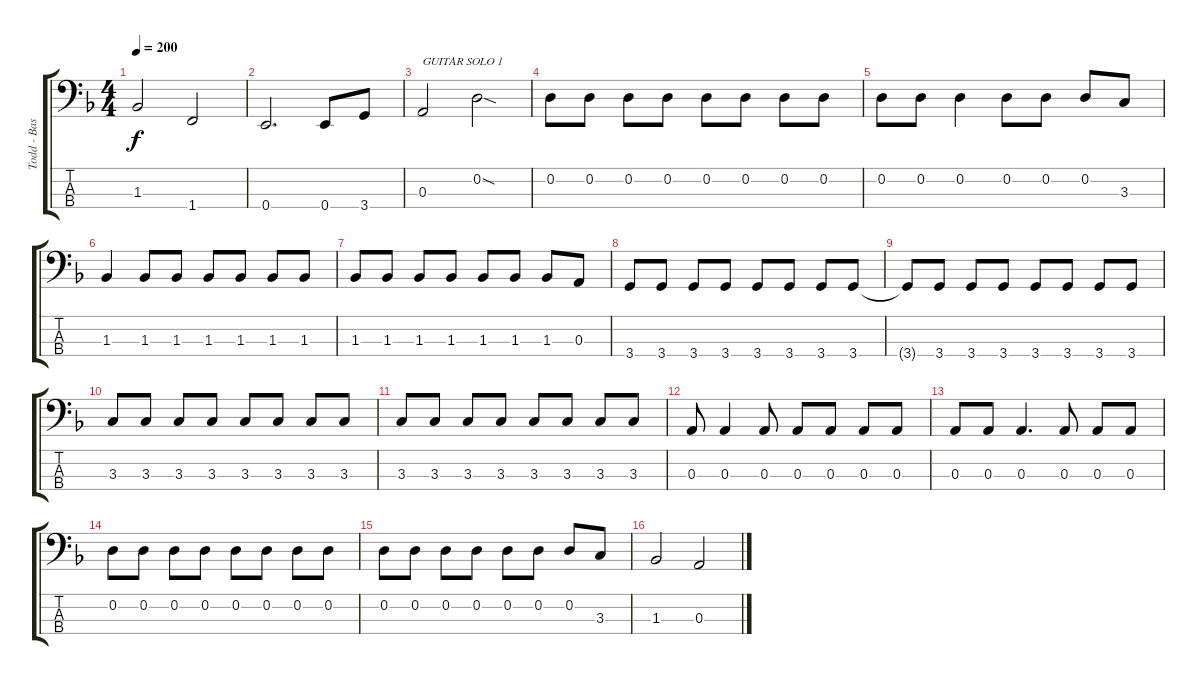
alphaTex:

\track ("Todd - Bass" "Todd - Bas") {instrument electricbasspick}
\staff {score tabs}
\tuning (G2 D2 A1 E1) {hide}
\ts (4 4)
\tempo 200
\clef f4
\ks dminor
1.3.2{dy f} 1.4.2 |
0.4.2{d} 0.4.8 3.4.8 |
0.3.2{txt "GUITAR SOLO 1"} 0.2{sod}.2 |
0.2.8 0.2.8 0.2.8 0.2.8 0.2.8 0.2.8 0.2.8 0.2.8 |
0.2.8 0.2.8 0.2.4 0.2.8 0.2.8 0.2.8 3.3.8 |
1.3.4 1.3.8 1.3.8 1.3.8 1.3.8 1.3.8 1.3.8 |
1.3.8 1.3.8 1.3.8 1.3.8 1.3.8 1.3.8 1.3.8 0.3.8 |
3.4.8 3.4.8 3.4.8 3.4.8 3.4.8 3.4.8 3.4.8 3.4.8 |
3.4{t}.8 3.4.8 3.4.8 3.4.8 3.4.8 3.4.8 3.4.8 3.4.8 |
3.3.8 3.3.8 3.3.8 3.3.8 3.3.8 3.3.8 3.3.8 3.3.8 |
3.3.8 3.3.8 3.3.8 3.3.8 3.3.8 3.3.8 3.3.8 3.3.8 |
0.3.8 0.3.4 0.3.8 0.3.8 0.3.8 0.3.8 0.3.8 |
0.3.8 0.3.8 0.3.4{d} 0.3.8 0.3.8 0.3.8 |
0.2.8 0.2.8 0.2.8 0.2.8 0.2.8 0.2.8 0.2.8 0.2.8 |
0.2.8 0.2.8 0.2.8 0.2.8 0.2.8 0.2.8 0.2.8 3.3.8 |
1.3.2 0.3.2
